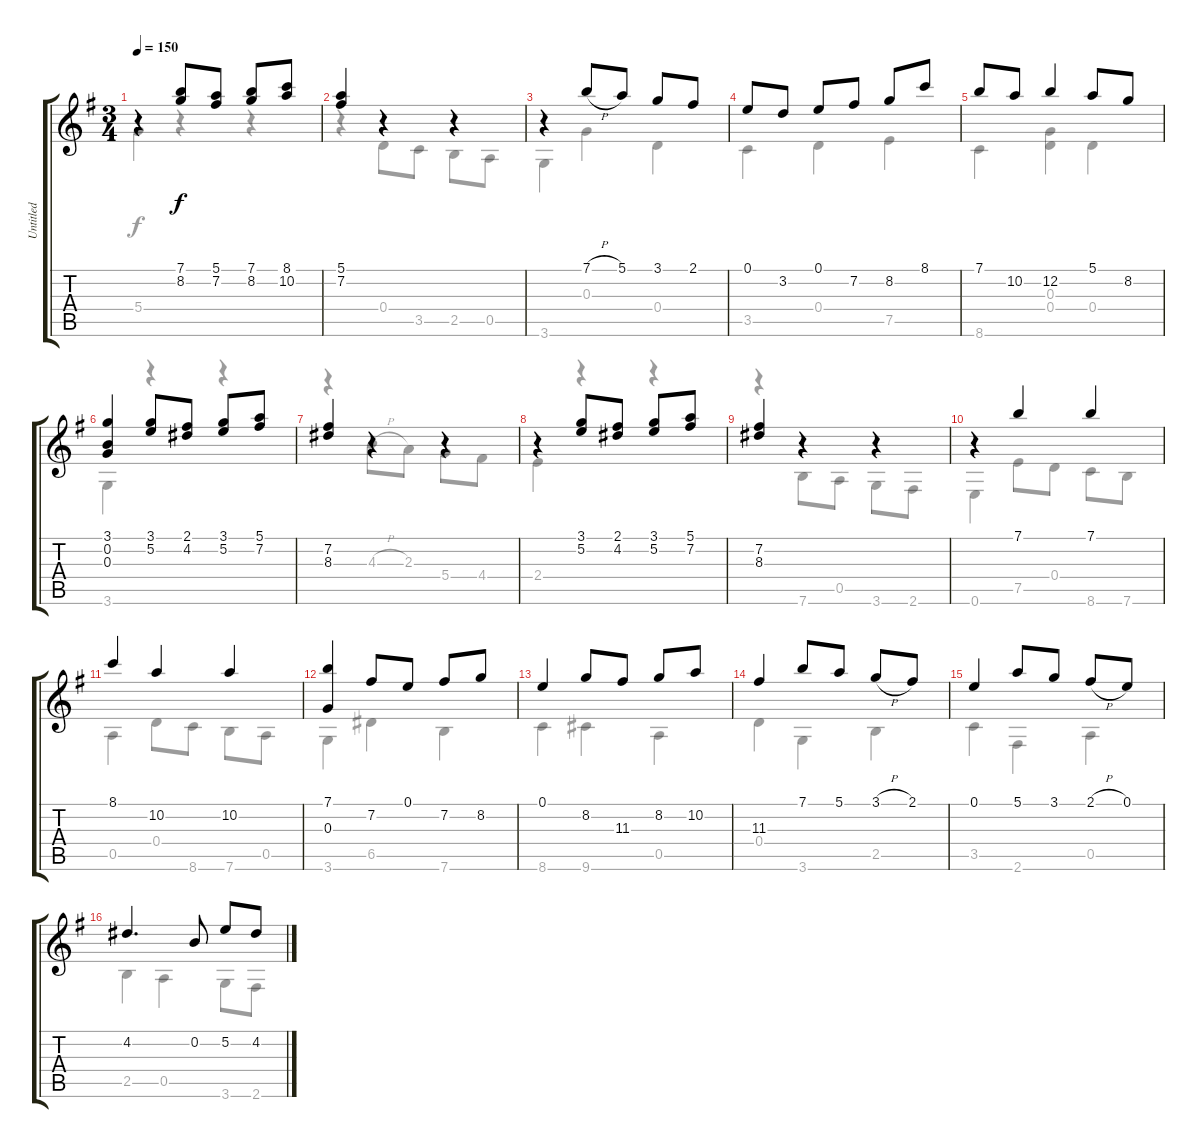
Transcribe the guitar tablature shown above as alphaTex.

\track ("Untitled" "Untitled") {instrument acousticguitarnylon}
\staff {score tabs}
\tuning (E4 B3 G3 D3 A2 E2) {hide}
\voice
\ts (3 4)
\tempo 150
\clef g2
\ks g
r.4{dy f} (7.1 8.2).8 (5.1 7.2).8 (7.1 8.2).8 (8.1 10.2).8 |
(5.1 7.2).4 r.4 r.4 |
r.4 7.1{h}.8 5.1.8 3.1.8 2.1.8 |
0.1.8 3.2.8 0.1.8 7.2.8 8.2.8 8.1.8 |
7.1.8 10.2.8 12.2.4 5.1.8 8.2.8 |
(3.1 0.2 0.3).4 (3.1 5.2).8 (2.1 4.2).8 (3.1 5.2).8 (5.1 7.2).8 |
(7.2 8.3).4 r.4 r.4 |
r.4 (3.1 5.2).8 (2.1 4.2).8 (3.1 5.2).8 (5.1 7.2).8 |
(7.2 8.3).4 r.4 r.4 |
r.4 7.1.4 7.1.4 |
8.1.4 10.2.4 10.2.4 |
(7.1 0.3).4 7.2.8 0.1.8 7.2.8 8.2.8 |
0.1.4 8.2.8 11.3.8 8.2.8 10.2.8 |
11.3.4 7.1.8 5.1.8 3.1{h}.8 2.1.8 |
0.1.4 5.1.8 3.1.8 2.1{h}.8 0.1.8 |
4.2.4{d} 0.2.8 5.2.8 4.2.8
\voice
\clef g2
\ottava regular
\simile none
\ks g
5.4.4{dy f} r.4 r.4 |
r.4 0.4.8 3.5.8 2.5.8 0.5.8 |
3.6.4 0.3.4 0.4.4 |
3.5.4 0.4.4 7.5.4 |
8.6.4 (0.3 0.4).4 0.4.4 |
3.6.4 r.4 r.4 |
r.4 4.3{h}.8 2.3.8 5.4.8 4.4.8 |
2.4.4 r.4 r.4 |
r.4 7.6.8 0.5.8 3.6.8 2.6.8 |
0.6.4 7.5.8 0.4.8 8.6.8 7.6.8 |
0.5.4 0.4.8 8.6.8 7.6.8 0.5.8 |
3.6.4 6.5.4 7.6.4 |
8.6.4 9.6.4 0.5.4 |
0.4.4 3.6.4 2.5.4 |
3.5.4 2.6.4 0.5.4 |
2.5.4 0.5.4 3.6.8 2.6.8
